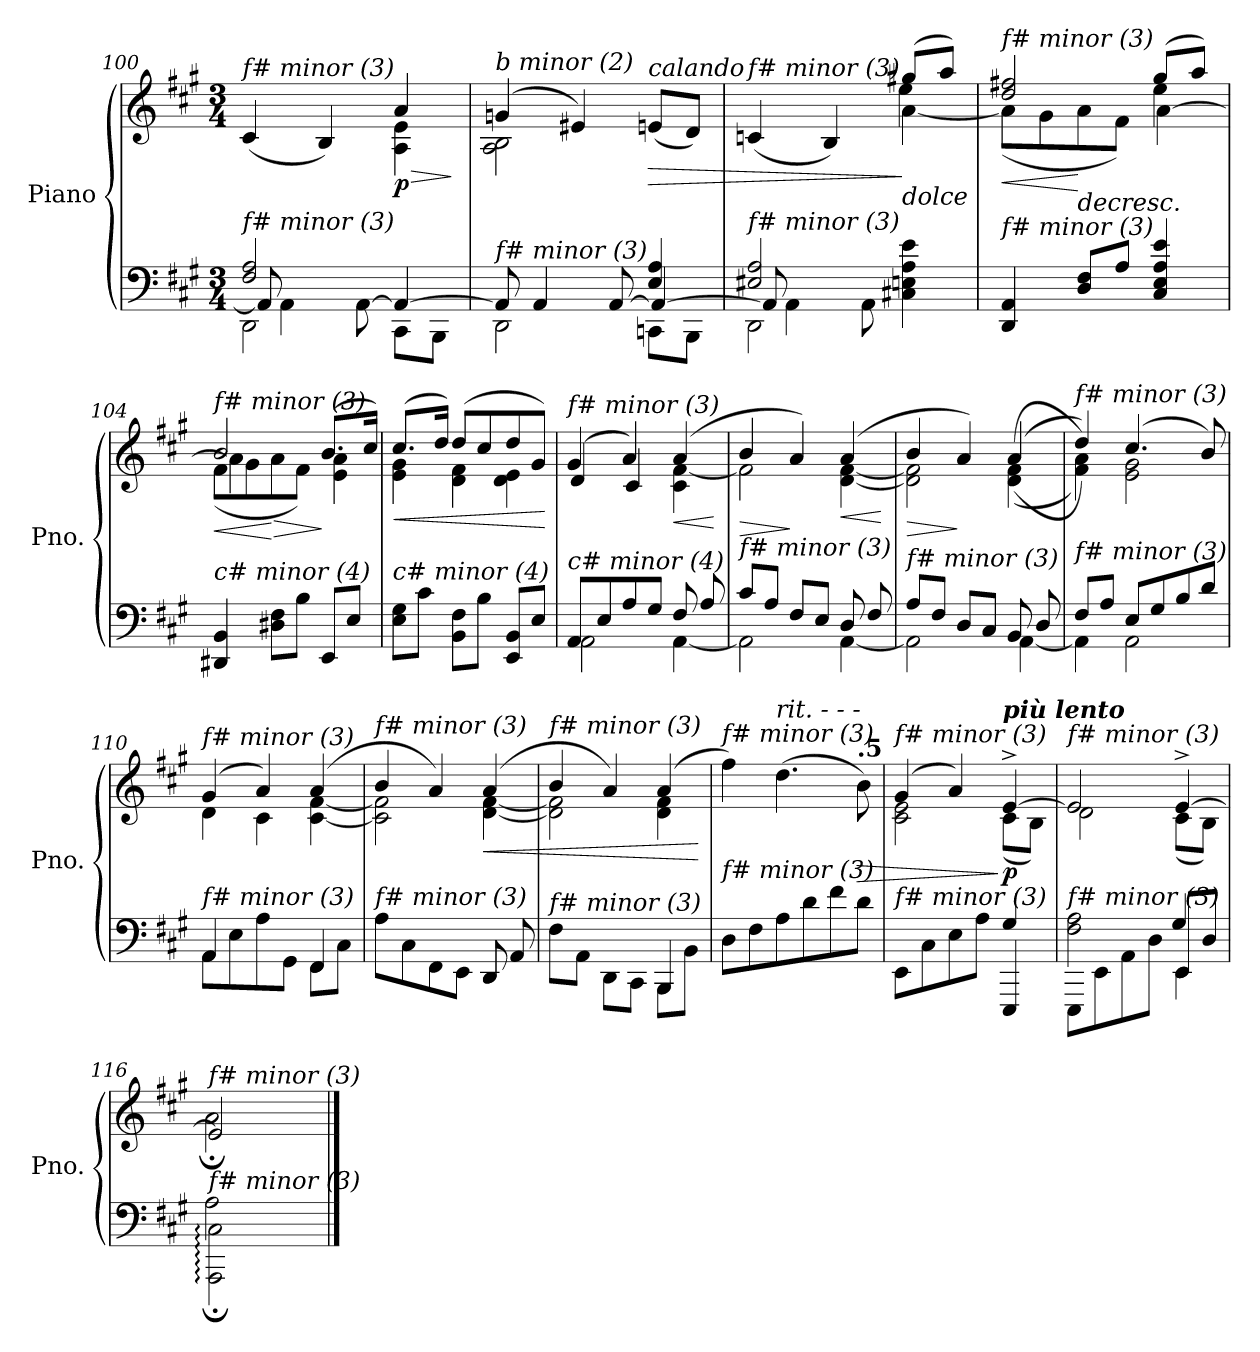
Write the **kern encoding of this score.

**kern	**kern	**dynam
*part1	*part1	*part1
*staff2	*staff1	*staff1/2
*I"Piano	*	*
*I'Pno.	*	*
!!LO:LB:g=z
*clefF4	*clefG2	*
*k[f#c#g#]	*k[f#c#g#]	*
*M3/4	*M3/4	*
=100	=100	=100
*^	*^	*
*	*^	*	*	*
!	!	!	!LO:TX:i:t=f# minor (3)	!	!
!LO:TX:i:t=f# minor (3)	!	!	!	!	!
2F#/ 2A/	2DD\	8AA/]	(>4c#/	2ryy	.
.	.	4AA\	.	.	.
.	.	.	4B/)	.	.
.	.	[8AA\	.	.	.
!	!	!	!	!	!LO:HP:b
!	!	!	!	!	!LO:DY:n=1:b
4ryy	8CC#\L	4AA/_	4a/	4A\ 4e\	> p
.	8BBB\J	.	.	.	.
*v	*v	*v	*	*	*
*	*v	*v	*
.	.	]
=101	=101	=101
*^	*^	*
*	*^	*	*	*
!	!	!	!LO:TX:i:t=b minor (2)	!	!
!LO:TX:i:t=f# minor (3)	!	!	!	!	!
2ryy	2DD\	8AA/]	(>4gn/	2A\ 2B\	.
.	.	4AA/	.	.	.
.	.	.	4e#Xi/)	.	.
.	.	[8AA/	.	.	.
!	!	!	!LO:TX:a:i:t=calando	!	!
!	!	!	!	!	!LO:HP:b
4E/ 4A/	8CCn\L	4AA/_	(>8e/L	4ryy	>
.	8BBB\J	.	8d/J)	.	.
=102	=102	=102	=102	=102	=102
*	*	*	*	*^	*
!	!	!	!LO:TX:i:t=f# minor (3)	!	!	!
!LO:TX:i:t=f# minor (3)	!	!	!	!	!	!
2E#Xi/ 2A/	2DD\	8AA/]	(>4cn/	2ryy	2ryy	.
.	.	4AA\	.	.	.	.
.	.	.	4B/)	.	.	.
.	.	8AA\	.	.	.	.
!	!	!	!LO:TX:b:i:t=dolce	!	!	!
4ryy	4C#X\ 4E\ 4A\ 4e\	4ryy	(>8gg#X/L	[4a\	4ee\	]
.	.	.	8aa/J)	.	.	.
*	*v	*v	*	*	*	*
=103	=103	=103	=103	=103	=103
!	!	!LO:TX:i:t=f# minor (3)	!	!	!
!LO:TX:i:t=f# minor (3)	!	!	!	!	!
!	!	!	!	!	!LO:HP:b
4DD/ 4AA/	2ryy	2dd/ 2ff#X/	(<8a\L]	2ryy	<
.	.	.	8g#\	.	.
!	!	!	!	!	!LO:HP:n=1:b
8D/ 8F#/L	.	.	8a\	.	[ >
8A/J	.	.	8f#\J)	.	.
4C#/ 4E/ 4A/ 4e/	4ryy	(>8gg#/L	4ee\	[4a\	.
.	.	8aa/J)	.	.	.
=104	=104	=104	=104	=104	=104
!	!	!LO:TX:i:t=f# minor (3)	!	!	!
!LO:TX:i:t=c# minor (4)	!	!	!	!	!
!	!	!	!	!	!LO:HP:b
4DD#X/ 4BB/	4ryy	2b/	(<8f#\L	4a\]	<
.	.	.	8g#\	.	.
!	!	!	!	!	!LO:HP:n=1:b
8D#X\ 8F#\L	2ryy	.	8a\	2ryy	[ >
8B\J	.	.	8f#\J)	.	.
8EE/L	.	(>8.b/L	4e\ 4a\	.	]
8E/J	.	.	.	.	.
.	.	16cc#/Jk)	.	.	.
*v	*v	*	*	*	*
*	*v	*v	*v	*
!!LO:LB:g=z
=105	=105	=105
!	!LO:TX:i:t=f# minor (3)	!
!LO:TX:i:t=c# minor (4)	!	!
!	!	!LO:HP:b
*	*^	*
8E\ 8G#\L	(>8.cc#/L	4e\ 4g#\	<
8c#\J	.	.	.
.	16dd/Jk)	.	.
8BB\ 8F#\L	(>8dd/L	4d\ 4f#\	.
8B\J	8cc#/	.	.
8EE/ 8BB/L	8dd/	4d\ 4e\	.
8E/J	8g#/J)	.	.
*	*v	*v	*
.	.	[
=106	=106	=106
*^	*^	*
!	!	!LO:TX:i:t=f# minor (3)	!	!
!LO:TX:i:t=c# minor (4)	!	!	!	!
8AA/L	2AA\	(>4g#/	4d/	.
8E/	.	.	.	.
8A/	.	4a/)	4c#/	.
8G#/J	.	.	.	.
!	!	!	!	!LO:HP:b
8F#/	[4AA\	(>4a/	4c#\ [4f#\	<
8A/	.	.	.	.
*v	*v	*	*	*
*	*v	*v	*
.	.	] [
=107	=107	=107
*^	*	*
!	!	!LO:TX:a:i:t=un poco animato	!
!	!	!LO:TX:i:t=f# minor (3)	!
!LO:TX:i:t=f# minor (3)	!	!	!
!	!	!	!LO:HP:b
*	*	*^	*
8c#/L	2AA\]	4b/	2f#\]	>
8A/J	.	.	.	.
8F#/L	.	4a/)	.	]
8E/J	.	.	.	.
!	!	!	!	!LO:HP:b
8D/	[4AA\	(>4a/	[4d\ [4f#\	<
8F#/	.	.	.	.
*v	*v	*	*	*
*	*v	*v	*
.	.	[
=108	=108	=108
*^	*	*
!	!	!LO:TX:i:t=f# minor (3)	!
!LO:TX:i:t=f# minor (3)	!	!	!
!	!	!	!LO:HP:b
*	*	*^	*
8A/L	2AA\]	4b/	2d\] 2f#\]	>
8F#/J	.	.	.	.
8D/L	.	4a/)	.	]
8C#/J	.	.	.	.
8BB/	[4AA\	(>(>4a/	(<(<4d\ 4f#\	.
8D/	.	.	.	.
=109	=109	=109	=109	=109
!	!	!LO:TX:i:t=f# minor (3)	!	!
!LO:TX:i:t=f# minor (3)	!	!	!	!
8F#/L	4AA\]	4dd/))	4f#\ 4a\))	.
8A/J	.	.	.	.
8E/L	2AA\	(>4.cc#/	2e\ 2g#\	.
8G#/	.	.	.	.
8B/	.	.	.	.
8d/J	.	8b/)	.	.
=110	=110	=110	=110	=110
!	!	!LO:TX:i:t=f# minor (3)	!	!
!LO:TX:i:t=f# minor (3)	!	!	!	!
4AA/	8AA\L	(>4g#/	4d\	.
.	8E\	.	.	.
4ryy	8A\	4a/)	4c#\	.
.	8GG#\J	.	.	.
8FF#\L	4FF#/	(>4a/	[4c#\ [4f#\	.
8C#\J	.	.	.	.
!!LO:LB:g=z	!!
=111	=111	=111	=111	=111
!	!	!LO:TX:i:t=f# minor (3)	!	!
!LO:TX:i:t=f# minor (3)	!	!	!	!
8A\L	2ryy	4b/	2c#\] 2f#\]	.
8C#\	.	.	.	.
8FF#\	.	4a/)	.	.
8EE\J	.	.	.	.
!	!	!	!	!LO:HP:b
8DD/	4DD/	(>4a/	[4d\ [4f#\	<
8AA/	.	.	.	.
=112	=112	=112	=112	=112
!	!	!LO:TX:i:t=f# minor (3)	!	!
!LO:TX:i:t=f# minor (3)	!	!	!	!
8F#\L	2ryy	4b/	2d\] 2f#\]	.
8AA\J	.	.	.	.
8DD\L	.	4a/)	.	.
8CC#\J	.	.	.	.
8BBB\L	4BBB/	(>4a/	4d\ 4f#\	.
8BB\J	.	.	.	.
*v	*v	*	*	*
*	*v	*v	*
.	.	[
=113	=113	=113
!	!LO:TX:i:t=f# minor (3)	!
!LO:TX:i:t=f# minor (3)	!	!
8D\L	4ff#\)	.
8F#\	.	.
*	*MM75	*
!	!LO:TX:a:i:t=rit.        -         -         -	!
8A\	(>4.dd\	.
8d\	.	.
8f#\	.	.
*	*MM67	*
!	!LO:TX:a:B:t=.5	!
!	!	!LO:HP:b
8d\J	8b\)	>
=114	=114	=114
*	*MM65	*
*^	*^	*
!	!	!LO:TX:i:t=f# minor (3)	!	!
!LO:TX:i:t=f# minor (3)	!	!	!	!
8EE\L	2ryy	(>4g#/	2c#\ 2e\	.
8C#\	.	.	.	.
*	*	*MM60	*	*
8E\	.	4a/)	.	.
8A\J	.	.	.	.
!	!	!LO:TX:a:Bi:t=più lento	!	!
!	!	!	!	!LO:DY:n=1:b
4EEE/	4G#/	[4e^/	(<8c#\L	] p
.	.	.	8B\J)	.
=115	=115	=115	=115	=115
*	*^	*	*	*
!	!	!	!LO:TX:i:t=f# minor (3)	!	!
!LO:TX:i:t=f# minor (3)	!	!	!	!	!
8EEE\L	2F#\ 2A\	2ryy	2e/]	2d\	.
8EE\	.	.	.	.	.
8AA\	.	.	.	.	.
8D\J	.	.	.	.	.
8EE/L	4EE\	4G#/	[4e^/	(<8c#\L	.
8D/J	.	.	.	8B\J)	.
=116	=116	=116	=116	=116	=116
*	*	*	*	*^	*
!	!	!	!LO:TX:i:t=f# minor (3)	!	!	!
!LO:TX:i:t=f# minor (3)	!	!	!	!	!	!
2ryy	2AAA\;: 2C#\;:	2A\	2e/]	2a;<\	2ryy	.
4ryy	4rGGyy	4ryy	4ryy	4ryy	4ryy	.
*v	*v	*v	*	*	*	*
*	*v	*v	*v	*
==	==	==
*-	*-	*-
